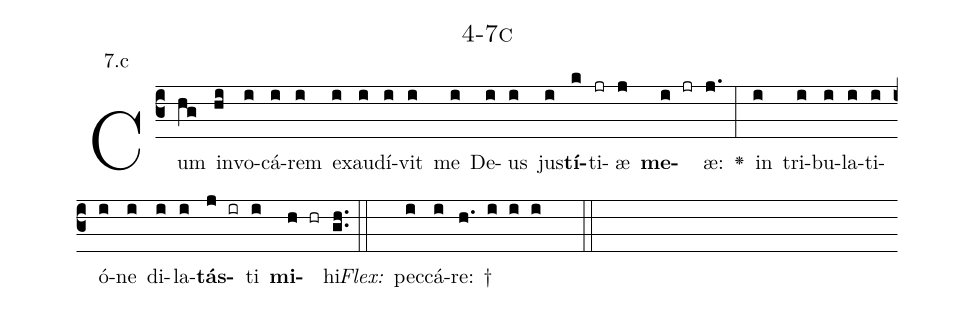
name: 4-7c;
annotation: 7.c;
%%
(c3)Cum(hg) in(hi)vo(i)cá(i)rem(i) ex(i)au(i)dí(i)vit(i) me(i) De(i)us(i) jus(i)<b>tí</b>(k)ti(jr)æ(j) <b>me</b>(i jr)æ:(j.) <v>\greheightstar</v>(:) in(i) tri(i)bu(i)la(i)ti(i)ó(i)ne(i) di(i)la(i)<b>tás</b>(j ir)ti(i) <b>mi</b>(h hr)hi.(gh..) (::)
<i>Flex:</i>()  pec(i)cá(i)re: †(h. i i i  ::)

%E(i) u(i) o(j) u(i) a(h) e.(gh..) (::)
